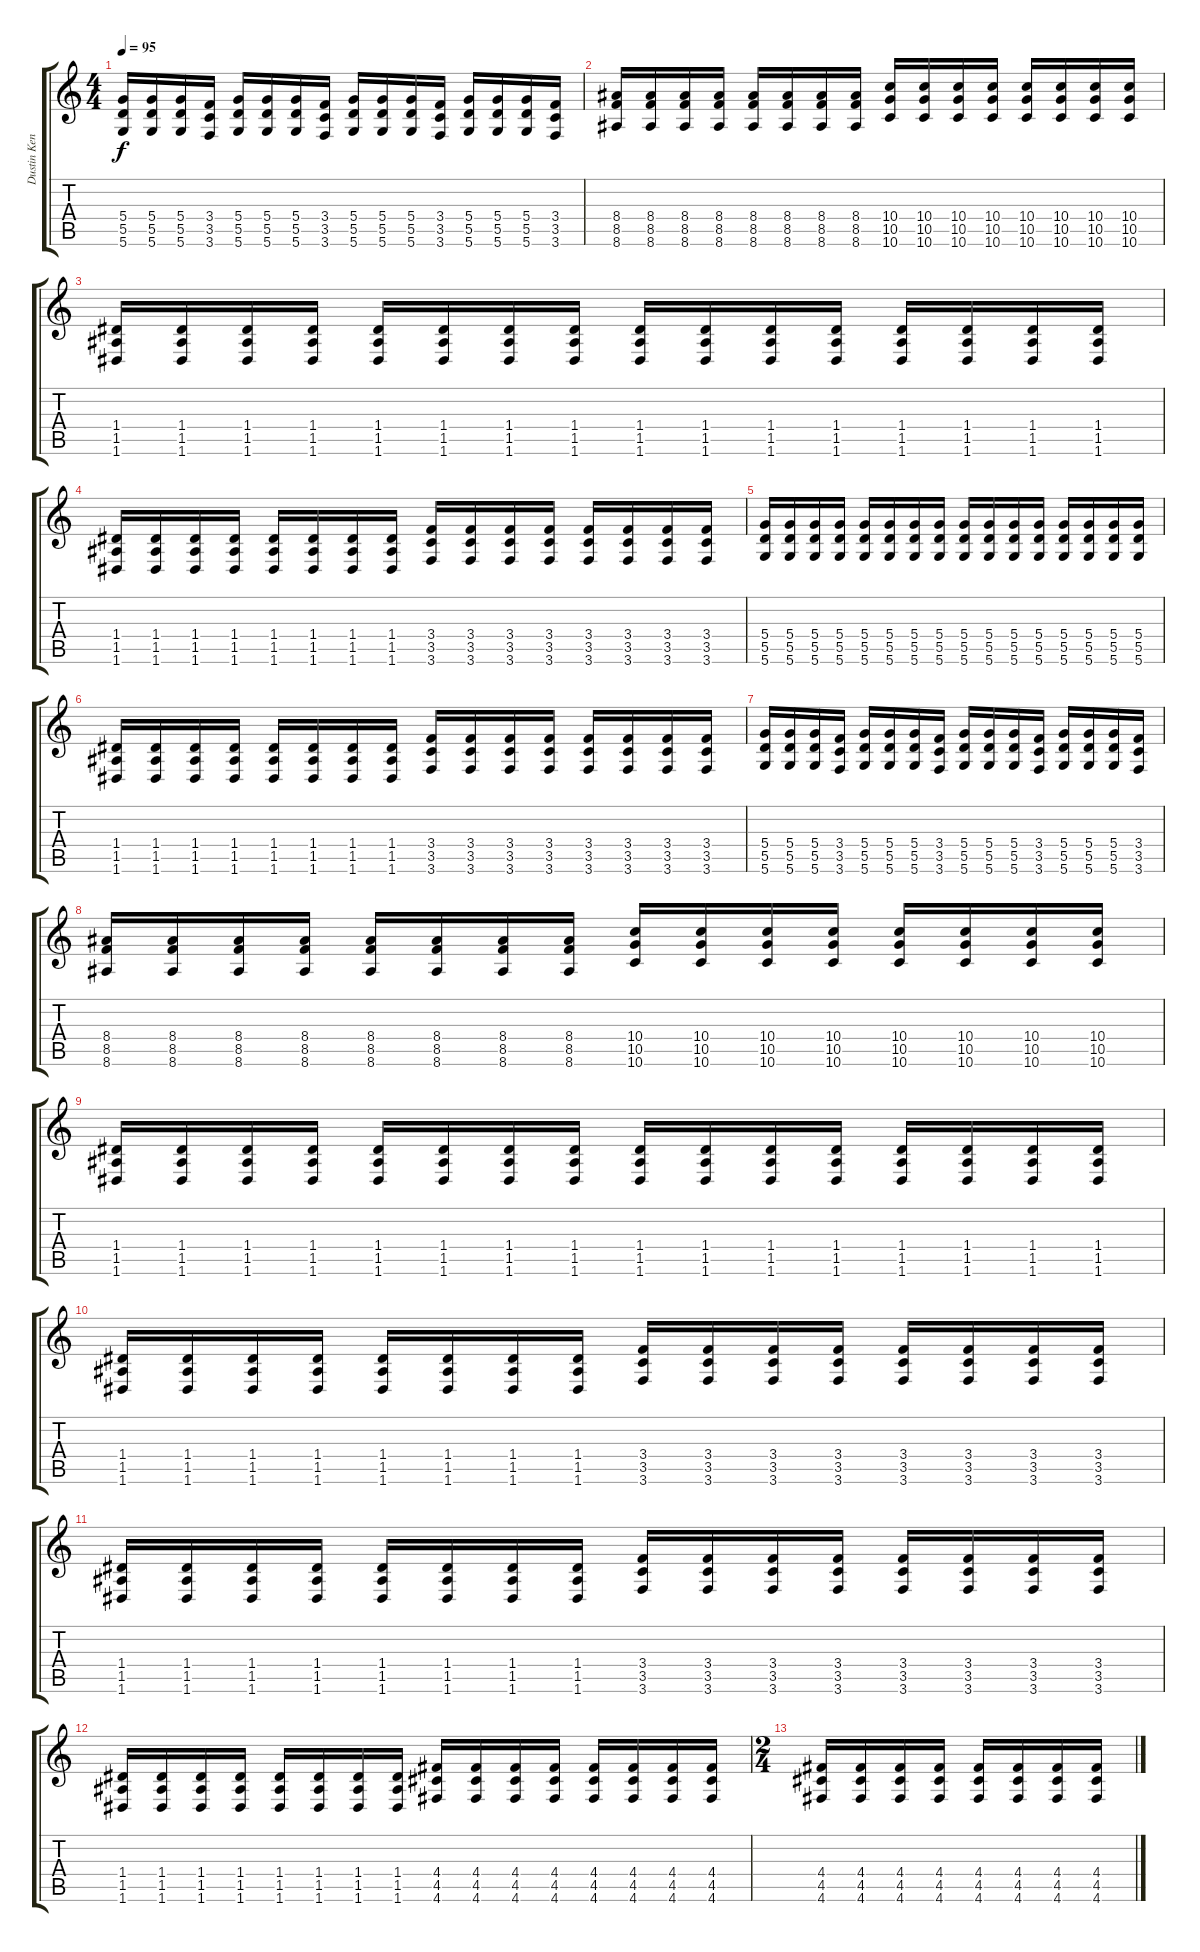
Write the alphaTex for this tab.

\track ("Dustin Kensrue" "Dustin Ken") {instrument distortionguitar}
\staff {score tabs}
\tuning (E4 B3 G3 D3 A2 D2) {hide}
\ts (4 4)
\tempo 95
\clef g2
\ks c
(5.4 5.5 5.6).16{dy f} (5.4 5.5 5.6).16 (5.4 5.5 5.6).16 (3.4 3.5 3.6).16 (5.4 5.5 5.6).16 (5.4 5.5 5.6).16 (5.4 5.5 5.6).16 (3.4 3.5 3.6).16 (5.4 5.5 5.6).16 (5.4 5.5 5.6).16 (5.4 5.5 5.6).16 (3.4 3.5 3.6).16 (5.4 5.5 5.6).16 (5.4 5.5 5.6).16 (5.4 5.5 5.6).16 (3.4 3.5 3.6).16 |
(8.4 8.5 8.6).16 (8.4 8.5 8.6).16 (8.4 8.5 8.6).16 (8.4 8.5 8.6).16 (8.4 8.5 8.6).16 (8.4 8.5 8.6).16 (8.4 8.5 8.6).16 (8.4 8.5 8.6).16 (10.4 10.5 10.6).16 (10.4 10.5 10.6).16 (10.4 10.5 10.6).16 (10.4 10.5 10.6).16 (10.4 10.5 10.6).16 (10.4 10.5 10.6).16 (10.4 10.5 10.6).16 (10.4 10.5 10.6).16 |
(1.4 1.5 1.6).16 (1.4 1.5 1.6).16 (1.4 1.5 1.6).16 (1.4 1.5 1.6).16 (1.4 1.5 1.6).16 (1.4 1.5 1.6).16 (1.4 1.5 1.6).16 (1.4 1.5 1.6).16 (1.4 1.5 1.6).16 (1.4 1.5 1.6).16 (1.4 1.5 1.6).16 (1.4 1.5 1.6).16 (1.4 1.5 1.6).16 (1.4 1.5 1.6).16 (1.4 1.5 1.6).16 (1.4 1.5 1.6).16 |
(1.4 1.5 1.6).16 (1.4 1.5 1.6).16 (1.4 1.5 1.6).16 (1.4 1.5 1.6).16 (1.4 1.5 1.6).16 (1.4 1.5 1.6).16 (1.4 1.5 1.6).16 (1.4 1.5 1.6).16 (3.4 3.5 3.6).16 (3.4 3.5 3.6).16 (3.4 3.5 3.6).16 (3.4 3.5 3.6).16 (3.4 3.5 3.6).16 (3.4 3.5 3.6).16 (3.4 3.5 3.6).16 (3.4 3.5 3.6).16 |
(5.4 5.5 5.6).16 (5.4 5.5 5.6).16 (5.4 5.5 5.6).16 (5.4 5.5 5.6).16 (5.4 5.5 5.6).16 (5.4 5.5 5.6).16 (5.4 5.5 5.6).16 (5.4 5.5 5.6).16 (5.4 5.5 5.6).16 (5.4 5.5 5.6).16 (5.4 5.5 5.6).16 (5.4 5.5 5.6).16 (5.4 5.5 5.6).16 (5.4 5.5 5.6).16 (5.4 5.5 5.6).16 (5.4 5.5 5.6).16 |
(1.4 1.5 1.6).16 (1.4 1.5 1.6).16 (1.4 1.5 1.6).16 (1.4 1.5 1.6).16 (1.4 1.5 1.6).16 (1.4 1.5 1.6).16 (1.4 1.5 1.6).16 (1.4 1.5 1.6).16 (3.4 3.5 3.6).16 (3.4 3.5 3.6).16 (3.4 3.5 3.6).16 (3.4 3.5 3.6).16 (3.4 3.5 3.6).16 (3.4 3.5 3.6).16 (3.4 3.5 3.6).16 (3.4 3.5 3.6).16 |
(5.4 5.5 5.6).16 (5.4 5.5 5.6).16 (5.4 5.5 5.6).16 (3.4 3.5 3.6).16 (5.4 5.5 5.6).16 (5.4 5.5 5.6).16 (5.4 5.5 5.6).16 (3.4 3.5 3.6).16 (5.4 5.5 5.6).16 (5.4 5.5 5.6).16 (5.4 5.5 5.6).16 (3.4 3.5 3.6).16 (5.4 5.5 5.6).16 (5.4 5.5 5.6).16 (5.4 5.5 5.6).16 (3.4 3.5 3.6).16 |
(8.4 8.5 8.6).16 (8.4 8.5 8.6).16 (8.4 8.5 8.6).16 (8.4 8.5 8.6).16 (8.4 8.5 8.6).16 (8.4 8.5 8.6).16 (8.4 8.5 8.6).16 (8.4 8.5 8.6).16 (10.4 10.5 10.6).16 (10.4 10.5 10.6).16 (10.4 10.5 10.6).16 (10.4 10.5 10.6).16 (10.4 10.5 10.6).16 (10.4 10.5 10.6).16 (10.4 10.5 10.6).16 (10.4 10.5 10.6).16 |
(1.4 1.5 1.6).16 (1.4 1.5 1.6).16 (1.4 1.5 1.6).16 (1.4 1.5 1.6).16 (1.4 1.5 1.6).16 (1.4 1.5 1.6).16 (1.4 1.5 1.6).16 (1.4 1.5 1.6).16 (1.4 1.5 1.6).16 (1.4 1.5 1.6).16 (1.4 1.5 1.6).16 (1.4 1.5 1.6).16 (1.4 1.5 1.6).16 (1.4 1.5 1.6).16 (1.4 1.5 1.6).16 (1.4 1.5 1.6).16 |
(1.4 1.5 1.6).16 (1.4 1.5 1.6).16 (1.4 1.5 1.6).16 (1.4 1.5 1.6).16 (1.4 1.5 1.6).16 (1.4 1.5 1.6).16 (1.4 1.5 1.6).16 (1.4 1.5 1.6).16 (3.4 3.5 3.6).16 (3.4 3.5 3.6).16 (3.4 3.5 3.6).16 (3.4 3.5 3.6).16 (3.4 3.5 3.6).16 (3.4 3.5 3.6).16 (3.4 3.5 3.6).16 (3.4 3.5 3.6).16 |
(1.4 1.5 1.6).16 (1.4 1.5 1.6).16 (1.4 1.5 1.6).16 (1.4 1.5 1.6).16 (1.4 1.5 1.6).16 (1.4 1.5 1.6).16 (1.4 1.5 1.6).16 (1.4 1.5 1.6).16 (3.4 3.5 3.6).16 (3.4 3.5 3.6).16 (3.4 3.5 3.6).16 (3.4 3.5 3.6).16 (3.4 3.5 3.6).16 (3.4 3.5 3.6).16 (3.4 3.5 3.6).16 (3.4 3.5 3.6).16 |
(1.4 1.5 1.6).16 (1.4 1.5 1.6).16 (1.4 1.5 1.6).16 (1.4 1.5 1.6).16 (1.4 1.5 1.6).16 (1.4 1.5 1.6).16 (1.4 1.5 1.6).16 (1.4 1.5 1.6).16 (4.4 4.5 4.6).16 (4.4 4.5 4.6).16 (4.4 4.5 4.6).16 (4.4 4.5 4.6).16 (4.4 4.5 4.6).16 (4.4 4.5 4.6).16 (4.4 4.5 4.6).16 (4.4 4.5 4.6).16 |
\ts (2 4)
(4.4 4.5 4.6).16 (4.4 4.5 4.6).16 (4.4 4.5 4.6).16 (4.4 4.5 4.6).16 (4.4 4.5 4.6).16 (4.4 4.5 4.6).16 (4.4 4.5 4.6).16 (4.4 4.5 4.6).16
